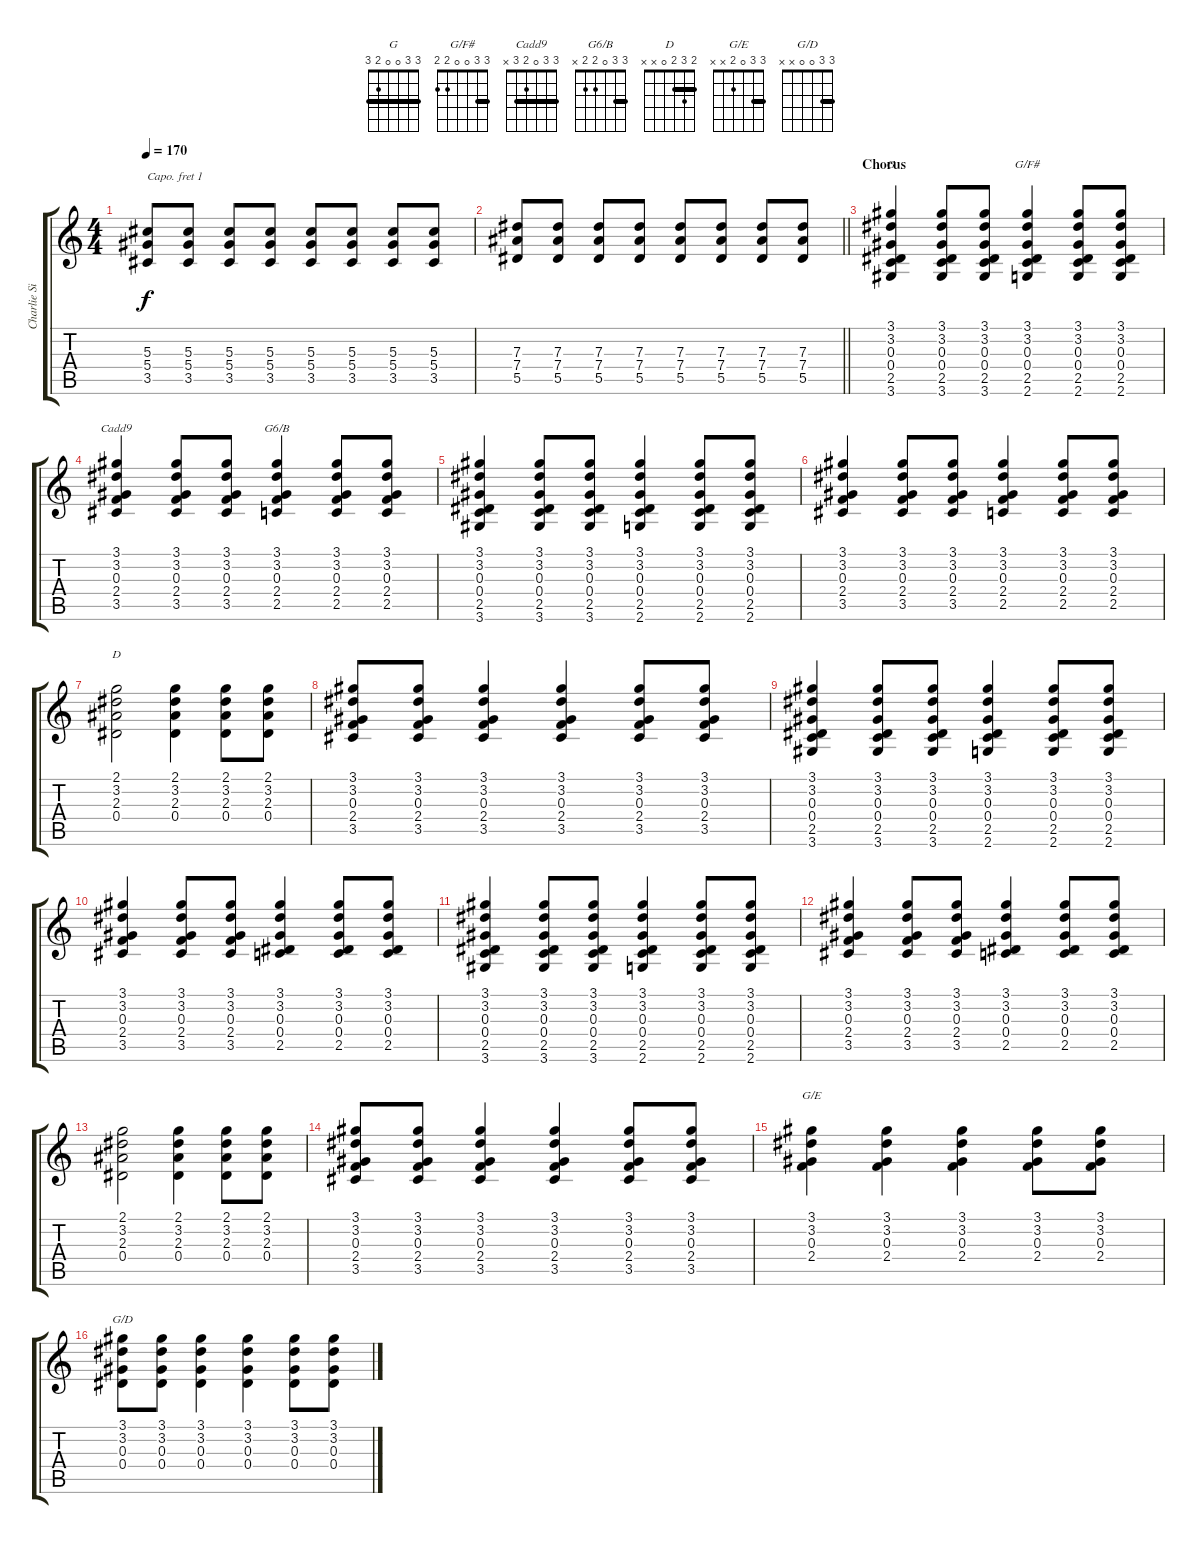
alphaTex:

\track ("Charlie Simpson" "Charlie Si") {instrument overdrivenguitar}
\staff {score tabs}
\capo 1
\tuning (E4 B3 G3 D3 A2 E2) {hide}
\chord ("G" 3 3 0 0 2 3) {barre 3}
\chord ("G/F#" 3 3 0 0 2 2) {barre 3}
\chord ("Cadd9" 3 3 0 2 3 x) {barre 3}
\chord ("G6/B" 3 3 0 2 2 x) {barre 3}
\chord ("D" 2 3 2 0 x x) {barre 2}
\chord ("G/E" 3 3 0 2 x x) {barre 3}
\chord ("G/D" 3 3 0 0 x x) {barre 3}
\ts (4 4)
\tempo 170
\clef g2
\ks c
(5.3 5.4 3.5).8{dy f} (5.3 5.4 3.5).8 (5.3 5.4 3.5).8 (5.3 5.4 3.5).8 (5.3 5.4 3.5).8 (5.3 5.4 3.5).8 (5.3 5.4 3.5).8 (5.3 5.4 3.5).8 |
\barLineRight lightlight
(7.3 7.4 5.5).8 (7.3 7.4 5.5).8 (7.3 7.4 5.5).8 (7.3 7.4 5.5).8 (7.3 7.4 5.5).8 (7.3 7.4 5.5).8 (7.3 7.4 5.5).8 (7.3 7.4 5.5).8 |
\section ("" "Chorus")
(3.1 3.2 0.3 0.4 2.5 3.6).4{ch "G"} (3.1 3.2 0.3 0.4 2.5 3.6).8 (3.1 3.2 0.3 0.4 2.5 3.6).8 (3.1 3.2 0.3 0.4 2.5 2.6).4{ch "G/F#"} (3.1 3.2 0.3 0.4 2.5 2.6).8 (3.1 3.2 0.3 0.4 2.5 2.6).8 |
(3.1 3.2 0.3 2.4 3.5).4{ch "Cadd9"} (3.1 3.2 0.3 2.4 3.5).8 (3.1 3.2 0.3 2.4 3.5).8 (3.1 3.2 0.3 2.4 2.5).4{ch "G6/B"} (3.1 3.2 0.3 2.4 2.5).8 (3.1 3.2 0.3 2.4 2.5).8 |
(3.1 3.2 0.3 0.4 2.5 3.6).4 (3.1 3.2 0.3 0.4 2.5 3.6).8 (3.1 3.2 0.3 0.4 2.5 3.6).8 (3.1 3.2 0.3 0.4 2.5 2.6).4 (3.1 3.2 0.3 0.4 2.5 2.6).8 (3.1 3.2 0.3 0.4 2.5 2.6).8 |
(3.1 3.2 0.3 2.4 3.5).4 (3.1 3.2 0.3 2.4 3.5).8 (3.1 3.2 0.3 2.4 3.5).8 (3.1 3.2 0.3 2.4 2.5).4 (3.1 3.2 0.3 2.4 2.5).8 (3.1 3.2 0.3 2.4 2.5).8 |
(2.1 3.2 2.3 0.4).2{ch "D"} (2.1 3.2 2.3 0.4).4 (2.1 3.2 2.3 0.4).8 (2.1 3.2 2.3 0.4).8 |
(3.1 3.2 0.3 2.4 3.5).8 (3.1 3.2 0.3 2.4 3.5).8 (3.1 3.2 0.3 2.4 3.5).4 (3.1 3.2 0.3 2.4 3.5).4 (3.1 3.2 0.3 2.4 3.5).8 (3.1 3.2 0.3 2.4 3.5).8 |
(3.1 3.2 0.3 0.4 2.5 3.6).4 (3.1 3.2 0.3 0.4 2.5 3.6).8 (3.1 3.2 0.3 0.4 2.5 3.6).8 (3.1 3.2 0.3 0.4 2.5 2.6).4 (3.1 3.2 0.3 0.4 2.5 2.6).8 (3.1 3.2 0.3 0.4 2.5 2.6).8 |
(3.1 3.2 0.3 2.4 3.5).4 (3.1 3.2 0.3 2.4 3.5).8 (3.1 3.2 0.3 2.4 3.5).8 (3.1 3.2 0.3 0.4 2.5).4 (3.1 3.2 0.3 0.4 2.5).8 (3.1 3.2 0.3 0.4 2.5).8 |
(3.1 3.2 0.3 0.4 2.5 3.6).4 (3.1 3.2 0.3 0.4 2.5 3.6).8 (3.1 3.2 0.3 0.4 2.5 3.6).8 (3.1 3.2 0.3 0.4 2.5 2.6).4 (3.1 3.2 0.3 0.4 2.5 2.6).8 (3.1 3.2 0.3 0.4 2.5 2.6).8 |
(3.1 3.2 0.3 2.4 3.5).4 (3.1 3.2 0.3 2.4 3.5).8 (3.1 3.2 0.3 2.4 3.5).8 (3.1 3.2 0.3 0.4 2.5).4 (3.1 3.2 0.3 0.4 2.5).8 (3.1 3.2 0.3 0.4 2.5).8 |
(2.1 3.2 2.3 0.4).2 (2.1 3.2 2.3 0.4).4 (2.1 3.2 2.3 0.4).8 (2.1 3.2 2.3 0.4).8 |
(3.1 3.2 0.3 2.4 3.5).8 (3.1 3.2 0.3 2.4 3.5).8 (3.1 3.2 0.3 2.4 3.5).4 (3.1 3.2 0.3 2.4 3.5).4 (3.1 3.2 0.3 2.4 3.5).8 (3.1 3.2 0.3 2.4 3.5).8 |
(3.1 3.2 0.3 2.4).4{ch "G/E"} (3.1 3.2 0.3 2.4).4 (3.1 3.2 0.3 2.4).4 (3.1 3.2 0.3 2.4).8 (3.1 3.2 0.3 2.4).8 |
(3.1 3.2 0.3 0.4).8{ch "G/D"} (3.1 3.2 0.3 0.4).8 (3.1 3.2 0.3 0.4).4 (3.1 3.2 0.3 0.4).4 (3.1 3.2 0.3 0.4).8 (3.1 3.2 0.3 0.4).8
